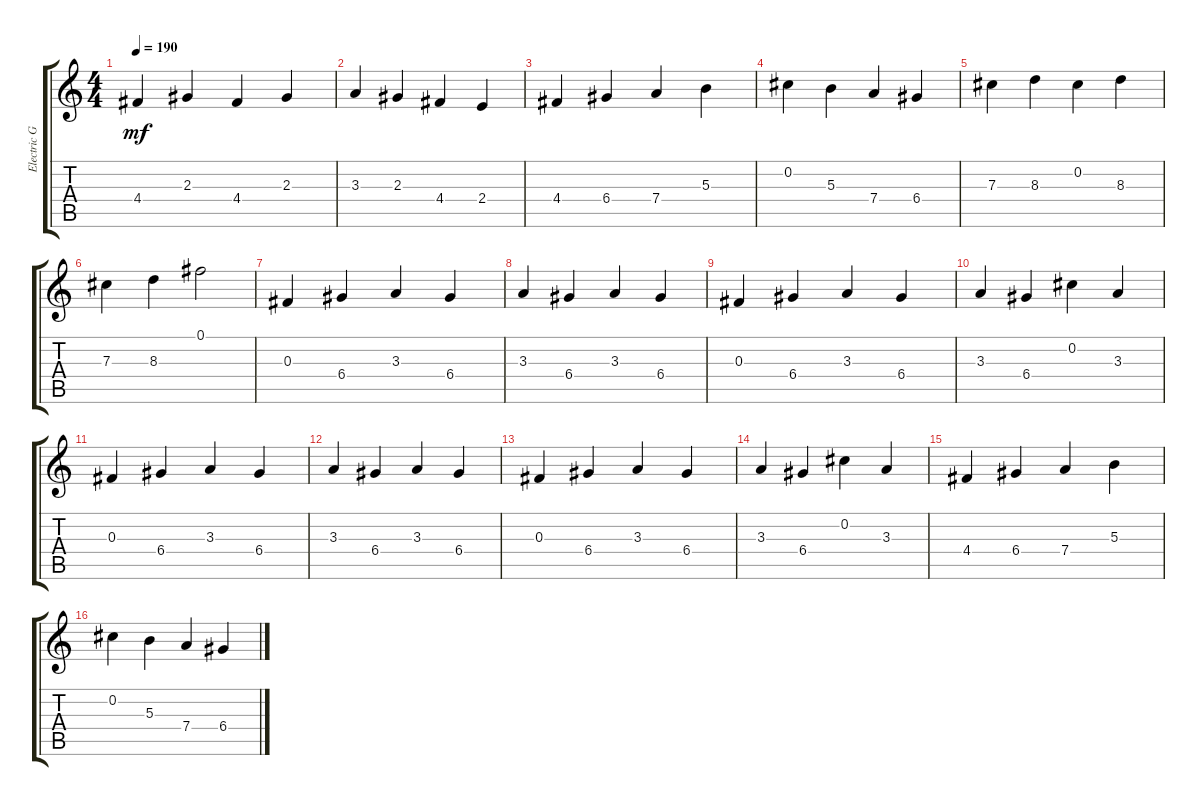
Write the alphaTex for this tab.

\track ("Electric Guitar" "Electric G") {instrument electricguitarclean}
\staff {score tabs}
\tuning (Gb4 Db4 Gb3 D3 A2 D2) {hide}
\ts (4 4)
\tempo 190
\clef g2
\ks c
4.4.4{dy mf} 2.3.4 4.4.4 2.3.4 |
3.3.4 2.3.4 4.4.4 2.4.4 |
4.4.4 6.4.4 7.4.4 5.3.4 |
0.2.4 5.3.4 7.4.4 6.4.4 |
7.3.4 8.3.4 0.2.4 8.3.4 |
7.3.4 8.3.4 0.1.2 |
0.3.4 6.4.4 3.3.4 6.4.4 |
3.3.4 6.4.4 3.3.4 6.4.4 |
0.3.4 6.4.4 3.3.4 6.4.4 |
3.3.4 6.4.4 0.2.4 3.3.4 |
0.3.4 6.4.4 3.3.4 6.4.4 |
3.3.4 6.4.4 3.3.4 6.4.4 |
0.3.4 6.4.4 3.3.4 6.4.4 |
3.3.4 6.4.4 0.2.4 3.3.4 |
4.4.4 6.4.4 7.4.4 5.3.4 |
0.2.4 5.3.4 7.4.4 6.4.4
